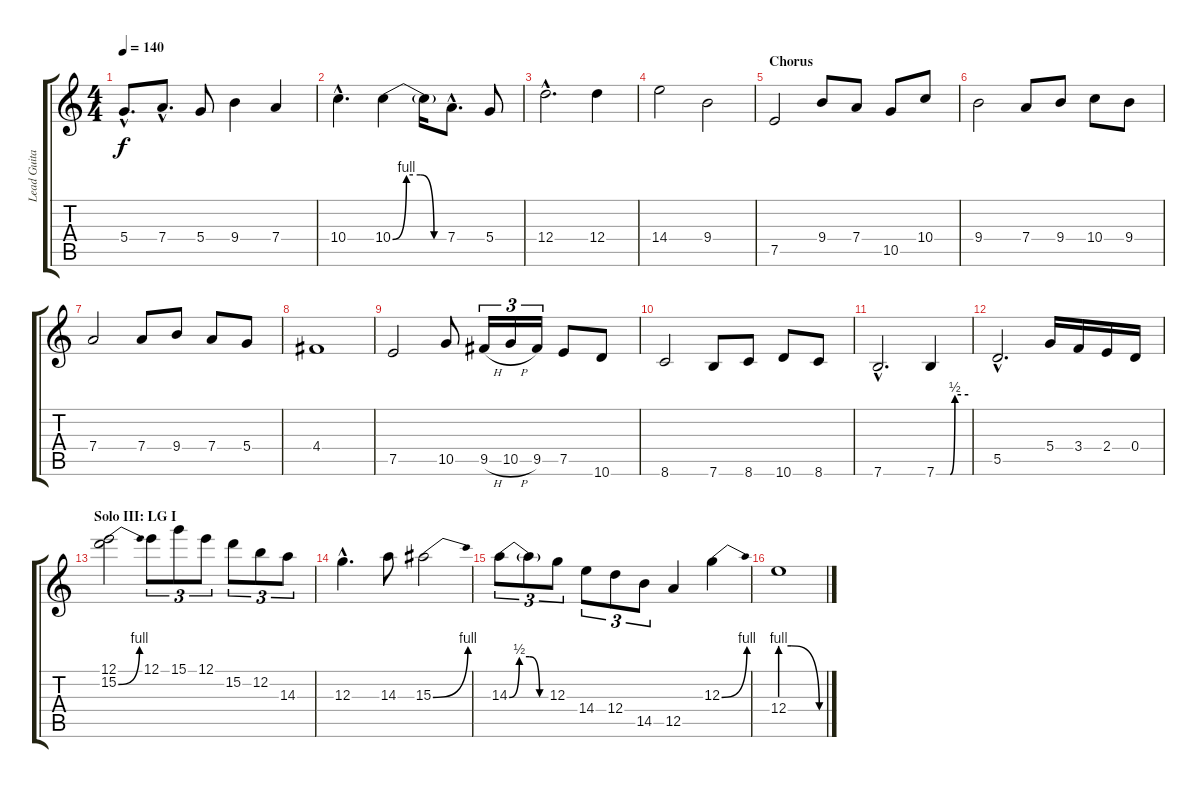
\track ("Lead Guitar I" "Lead Guita") {instrument distortionguitar}
\staff {score tabs}
\tuning (E4 B3 G3 D3 A2 E2) {hide}
\ts (4 4)
\tempo 140
\clef g2
\ks c
5.4{hac}.8{d dy f} 7.4{hac}.8{d} 5.4.8 9.4.4 7.4.4 |
10.4{hac}.4{d} 10.4{be (custom 0 0 15 4 30 4 45 0 60 0)}.4 10.4{t}.16 7.4{hac}.8{d} 5.4.8 |
12.4{hac}.2{d} 12.4.4 |
14.4.2 9.4.2 |
\section ("" "Chorus")
7.5.2 9.4.8 7.4.8 10.5.8 10.4.8 |
9.4.2 7.4.8 9.4.8 10.4.8 9.4.8 |
7.4.2 7.4.8 9.4.8 7.4.8 5.4.8 |
4.4.1 |
7.5.2 10.5.8 9.5{h}.16{tu (3 2)} 10.5{h}.16{tu (3 2)} 9.5.16{tu (3 2)} 7.5.8 10.6.8 |
8.6.2 7.6.8 8.6.8 10.6.8 8.6.8 |
7.6{hac}.2{d} 7.6{be (custom 0 0 26 0 35 2 60 2)}.4 |
5.5{hac}.2{d} 5.4.16 3.4.16 2.4.16 0.4.16 |
\section ("" "Solo III: LG I")
(12.1 15.2{be (bend 0 0 60 4)}).2 12.1.8{tu (3 2)} 15.1.8{tu (3 2)} 12.1.8{tu (3 2)} 15.2.8{tu (3 2)} 12.2.8{tu (3 2)} 14.3.8{tu (3 2)} |
12.3{hac}.4{d} 14.3.8 15.3{be (bend 0 0 60 4)}.2 |
14.3{be (custom 0 0 15 2 30 2 45 0 60 0)}.8{tu (3 2)} 14.3{t}.8{tu (3 2)} 12.3.8{tu (3 2)} 14.4.8{tu (3 2)} 12.4.8{tu (3 2)} 14.5.8{tu (3 2)} 12.5.4 12.3{be (bend 0 0 60 4)}.4{instrument guitarharmonics} |
12.4{be (custom 0 4 15 4 55 0 60 0)}.1{instrument distortionguitar}
